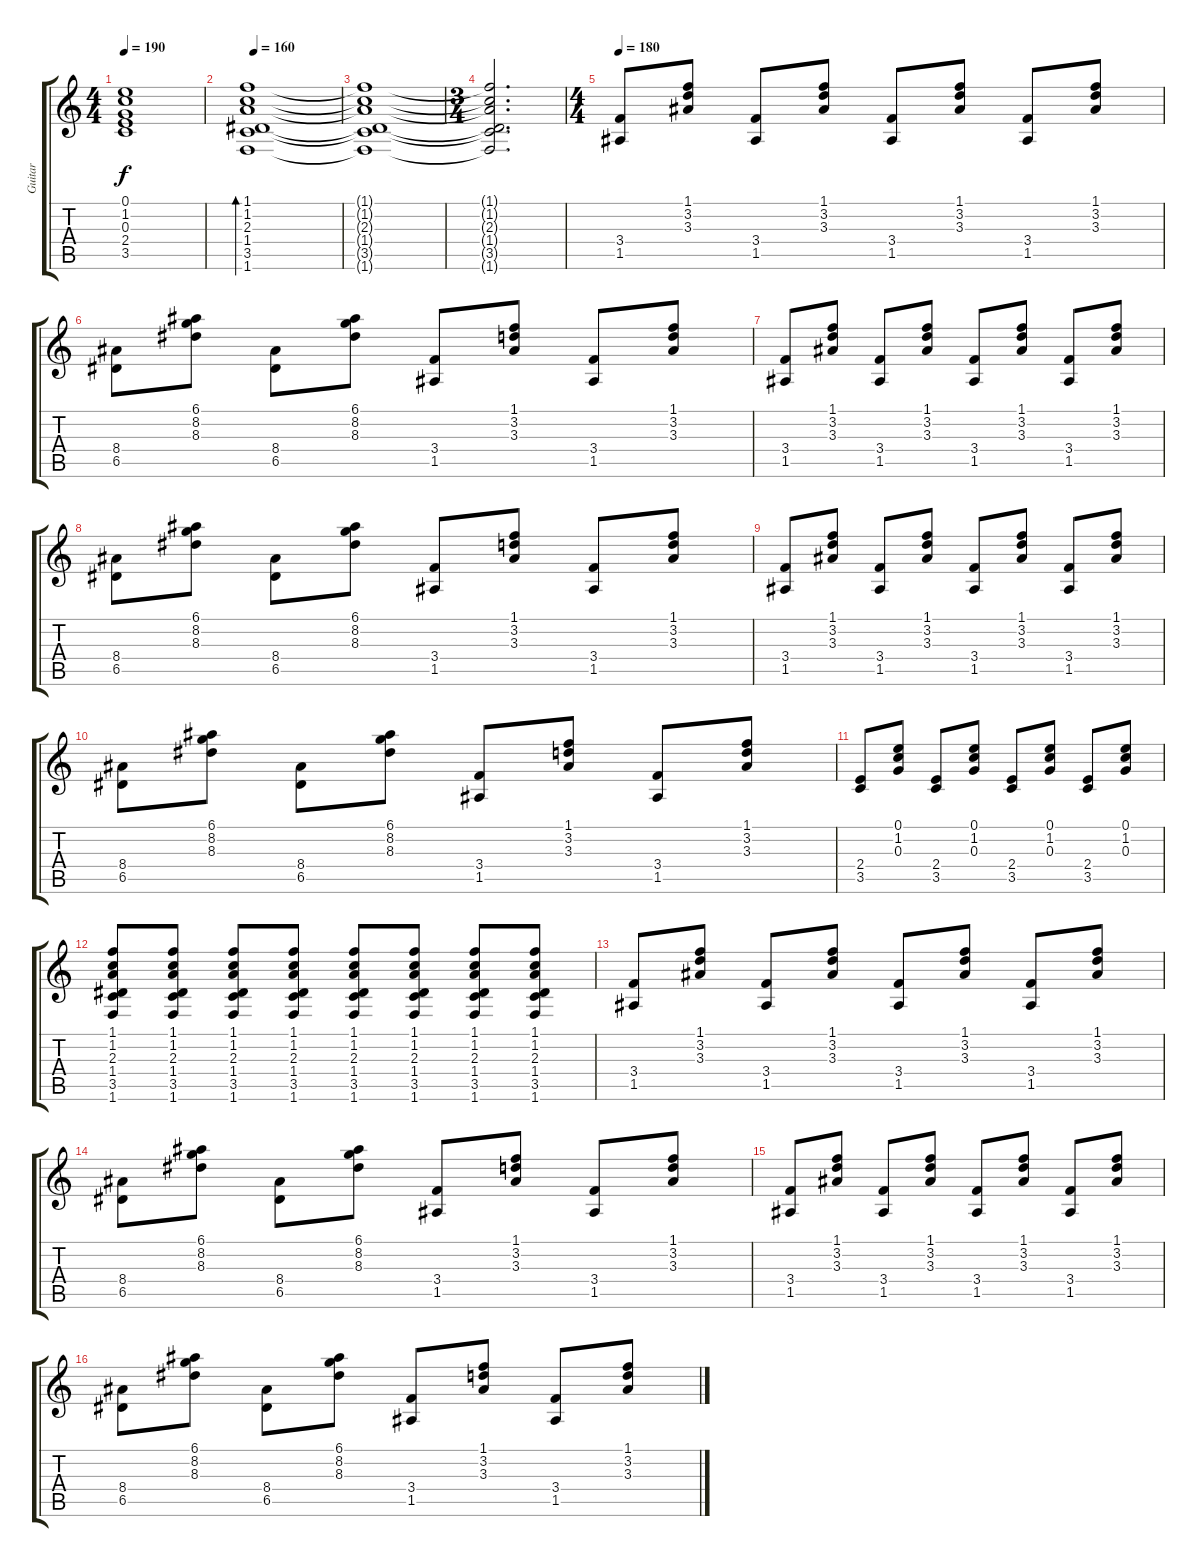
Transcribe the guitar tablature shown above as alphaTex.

\track ("Guitar" "Guitar") {instrument acousticguitarsteel}
\staff {score tabs}
\tuning (E4 B3 G3 D3 A2 E2) {hide}
\ts (4 4)
\tempo 190
\clef g2
\ks c
(0.1{t} 1.2{t} 0.3{t} 2.4{t} 3.5{t}).1{dy f} |
\tempo 160
(1.1 1.2 2.3 1.4 3.5 1.6).1{bd 480} |
(1.1{t} 1.2{t} 2.3{t} 1.4{t} 3.5{t} 1.6{t}).1 |
\ts (3 4)
(1.1{t} 1.2{t} 2.3{t} 1.4{t} 3.5{t} 1.6{t}).2{d} |
\ts (4 4)
\tempo 180
(3.4 1.5).8 (1.1 3.2 3.3).8 (3.4 1.5).8 (1.1 3.2 3.3).8 (3.4 1.5).8 (1.1 3.2 3.3).8 (3.4 1.5).8 (1.1 3.2 3.3).8 |
(8.4 6.5).8 (6.1 8.2 8.3).8 (8.4 6.5).8 (6.1 8.2 8.3).8 (3.4 1.5).8 (1.1 3.2 3.3).8 (3.4 1.5).8 (1.1 3.2 3.3).8 |
(3.4 1.5).8 (1.1 3.2 3.3).8 (3.4 1.5).8 (1.1 3.2 3.3).8 (3.4 1.5).8 (1.1 3.2 3.3).8 (3.4 1.5).8 (1.1 3.2 3.3).8 |
(8.4 6.5).8 (6.1 8.2 8.3).8 (8.4 6.5).8 (6.1 8.2 8.3).8 (3.4 1.5).8 (1.1 3.2 3.3).8 (3.4 1.5).8 (1.1 3.2 3.3).8 |
(3.4 1.5).8 (1.1 3.2 3.3).8 (3.4 1.5).8 (1.1 3.2 3.3).8 (3.4 1.5).8 (1.1 3.2 3.3).8 (3.4 1.5).8 (1.1 3.2 3.3).8 |
(8.4 6.5).8 (6.1 8.2 8.3).8 (8.4 6.5).8 (6.1 8.2 8.3).8 (3.4 1.5).8 (1.1 3.2 3.3).8 (3.4 1.5).8 (1.1 3.2 3.3).8 |
(2.4 3.5).8 (0.1 1.2 0.3).8 (2.4 3.5).8 (0.1 1.2 0.3).8 (2.4 3.5).8 (0.1 1.2 0.3).8 (2.4 3.5).8 (0.1 1.2 0.3).8 |
(1.1 1.2 2.3 1.4 3.5 1.6).8 (1.1 1.2 2.3 1.4 3.5 1.6).8 (1.1 1.2 2.3 1.4 3.5 1.6).8 (1.1 1.2 2.3 1.4 3.5 1.6).8 (1.1 1.2 2.3 1.4 3.5 1.6).8 (1.1 1.2 2.3 1.4 3.5 1.6).8 (1.1 1.2 2.3 1.4 3.5 1.6).8 (1.1 1.2 2.3 1.4 3.5 1.6).8 |
(3.4 1.5).8 (1.1 3.2 3.3).8 (3.4 1.5).8 (1.1 3.2 3.3).8 (3.4 1.5).8 (1.1 3.2 3.3).8 (3.4 1.5).8 (1.1 3.2 3.3).8 |
(8.4 6.5).8 (6.1 8.2 8.3).8 (8.4 6.5).8 (6.1 8.2 8.3).8 (3.4 1.5).8 (1.1 3.2 3.3).8 (3.4 1.5).8 (1.1 3.2 3.3).8 |
(3.4 1.5).8 (1.1 3.2 3.3).8 (3.4 1.5).8 (1.1 3.2 3.3).8 (3.4 1.5).8 (1.1 3.2 3.3).8 (3.4 1.5).8 (1.1 3.2 3.3).8 |
(8.4 6.5).8 (6.1 8.2 8.3).8 (8.4 6.5).8 (6.1 8.2 8.3).8 (3.4 1.5).8 (1.1 3.2 3.3).8 (3.4 1.5).8 (1.1 3.2 3.3).8
